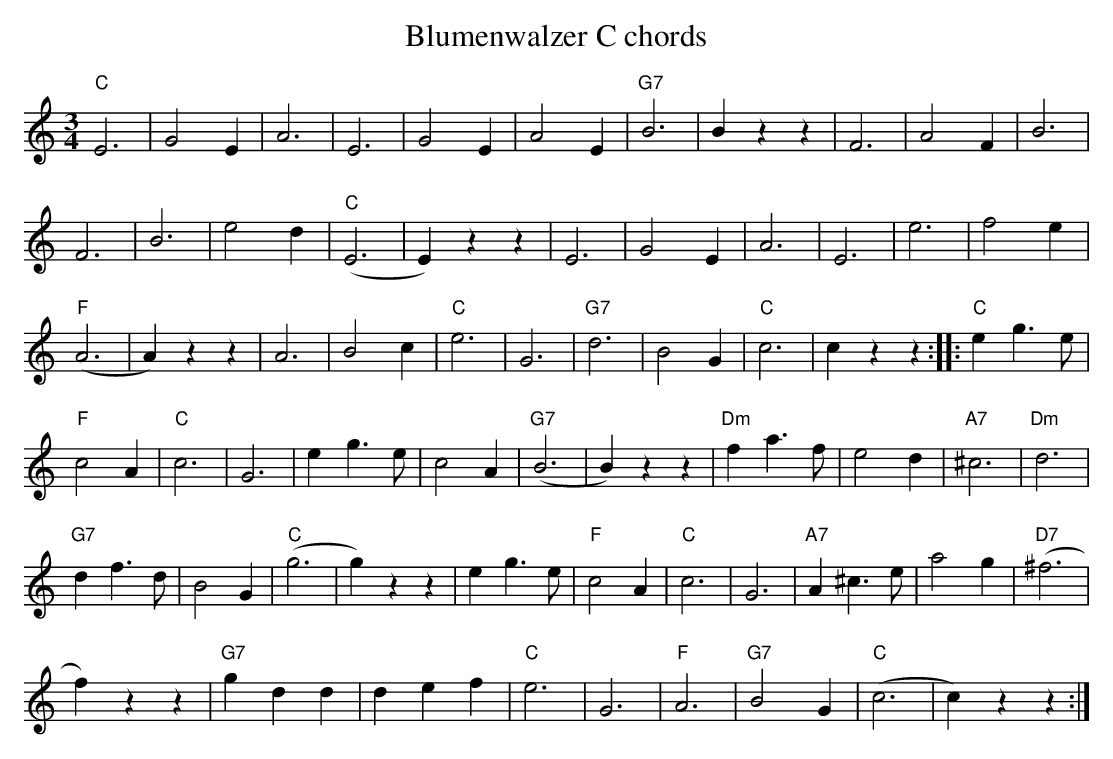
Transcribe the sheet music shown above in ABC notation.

X:1
T: Blumenwalzer C chords
M:3/4
L:1/4
K:C %%MIDI gchordon
"C"E3 | G2E | A3 | E3 | G2E | A2E | "G7"B3 | Bzz | F3 | A2F | B3 |
F3 | B3 | e2d | ("C"E3 | E) zz | E3 | G2E | A3 | E3 | e3 | f2e |
("F"A3 | A) zz | A3 | B2c | "C"e3 | G3 | "G7"d3 | B2G | "C"c3 | czz :: "C"eg>e |
"F"c2A | "C"c3 | G3 | eg>e | c2A | ("G7"B3 | B)zz | "Dm"fa>f | e2d | "A7"^c3 | "Dm"d3 |
"G7"df>d | B2G | ("C"g3 | g)zz | eg>e | "F"c2A | "C"c3 | G3 | "A7"A^c>e | a2g | ("D7"^f3 |
f) zz | "G7"gdd | def | "C"e3 | G3 | "F"A3 | "G7"B2G | ("C"c3 | c) zz :|
